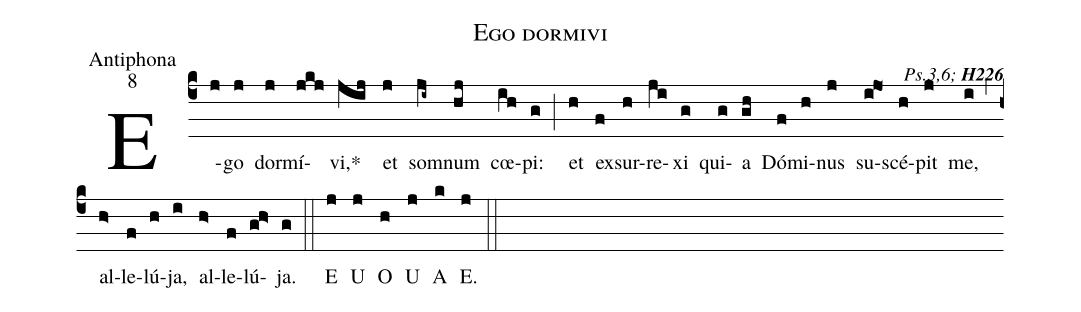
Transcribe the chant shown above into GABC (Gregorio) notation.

name:Ego dormivi;
office-part:Antiphona;
mode:8;
commentary: {\itshape\mdseries Ps.3,6;\/} {\bfseries H226};
%%
(c4) E(j)go(j) dor(j)mí(jkj)vi,<sp>*</sp>(jij) et(j) som(ji~)num(hj) cœ(ih)pi:(g) (;)
et(h) ex(f)sur(h)re(ji)xi(g) qui(g)a(gh) Dó(f)mi(h)nus(j) su(i!jo1)scé(h)pit(j) me,(i) (,)
al(h>)le(f)lú(h)ja,(i) al(h>)le(f)lú(g!h>)ja.(g) (::)
<eu>  E(j) U(j) O(h) U(j) A(k) E.(j) </eu> (::)
